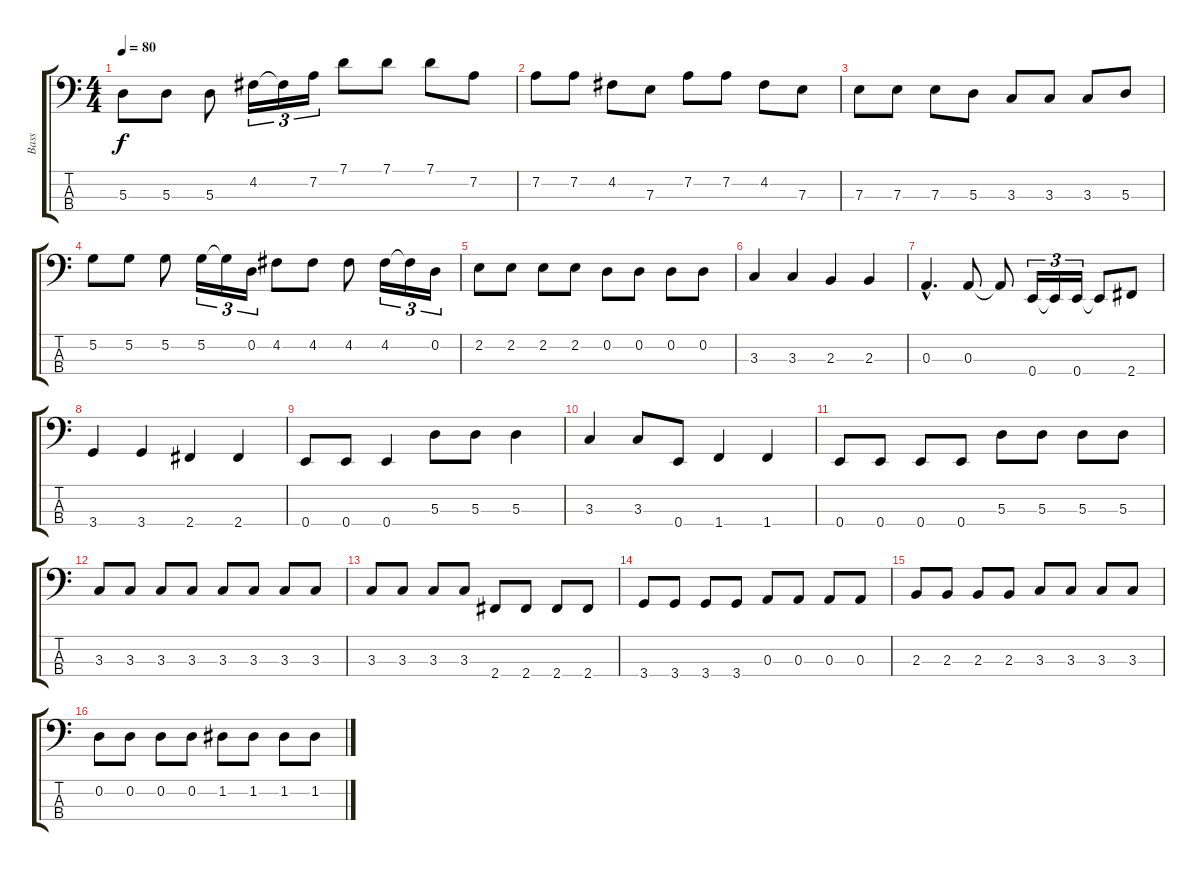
\track ("Bass" "Bass") {instrument electricbassfinger}
\staff {score tabs}
\tuning (G2 D2 A1 E1) {hide}
\ts (4 4)
\tempo 80
\clef f4
\ks c
5.3.8{dy f} 5.3.8 5.3.8 4.2.16{tu (3 2)} 4.2{t}.16{tu (3 2)} 7.2.16{tu (3 2)} 7.1.8 7.1.8 7.1.8 7.2.8 |
7.2.8 7.2.8 4.2.8 7.3.8 7.2.8 7.2.8 4.2.8 7.3.8 |
7.3.8 7.3.8 7.3.8 5.3.8 3.3.8 3.3.8 3.3.8 5.3.8 |
5.2.8 5.2.8 5.2.8 5.2.16{tu (3 2)} 5.2{t}.16{tu (3 2)} 0.2.16{tu (3 2)} 4.2.8 4.2.8 4.2.8 4.2.16{tu (3 2)} 4.2{t}.16{tu (3 2)} 0.2.16{tu (3 2)} |
2.2.8 2.2.8 2.2.8 2.2.8 0.2.8 0.2.8 0.2.8 0.2.8 |
3.3.4 3.3.4 2.3.4 2.3.4 |
0.3{hac}.4{d} 0.3.8 0.3{t}.8 0.4.16{tu (3 2)} 0.4{t}.16{tu (3 2)} 0.4.16{tu (3 2)} 0.4{t}.8 2.4.8 |
3.4.4 3.4.4 2.4.4 2.4.4 |
0.4.8 0.4.8 0.4.4 5.3.8 5.3.8 5.3.4 |
3.3.4 3.3.8 0.4.8 1.4.4 1.4.4 |
0.4.8 0.4.8 0.4.8 0.4.8 5.3.8 5.3.8 5.3.8 5.3.8 |
3.3.8 3.3.8 3.3.8 3.3.8 3.3.8 3.3.8 3.3.8 3.3.8 |
3.3.8 3.3.8 3.3.8 3.3.8 2.4.8 2.4.8 2.4.8 2.4.8 |
3.4.8 3.4.8 3.4.8 3.4.8 0.3.8 0.3.8 0.3.8 0.3.8 |
2.3.8 2.3.8 2.3.8 2.3.8 3.3.8 3.3.8 3.3.8 3.3.8 |
0.2.8 0.2.8 0.2.8 0.2.8 1.2.8 1.2.8 1.2.8 1.2.8
